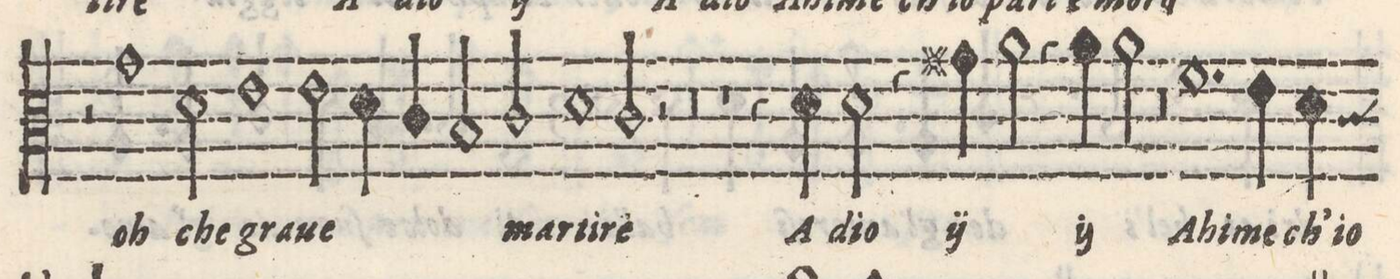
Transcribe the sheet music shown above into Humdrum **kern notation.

**kern	**text
*I"SESTO	*
*clefC3	*
*k[]	*
*met(c)	*
*M2/1	*
2r	.
1gny\	oh
=29-	=29-
2d\	che
1e\	gra-
=30-	=30-
2e\	-ve
4d\	.
4c/	.
2B/	.
2c/	mar-
=31-	=31-
1d	-ti-
2c/	-re
2r	.
=32-	=32-
0r	.
=33-	=33-
1r	.
4r	.
4d\	A
2d\	dio
=34-	=34-
4r	.
4g#X\	/A
2a\	dio/
4r	.
4a\	/A
2a\	dio/
=35-	=35-
0r	.
=36-	=36-
1.f	Ahi-
4e\	-me
4d\	ch`io
=37-	=37-
*-	*-
